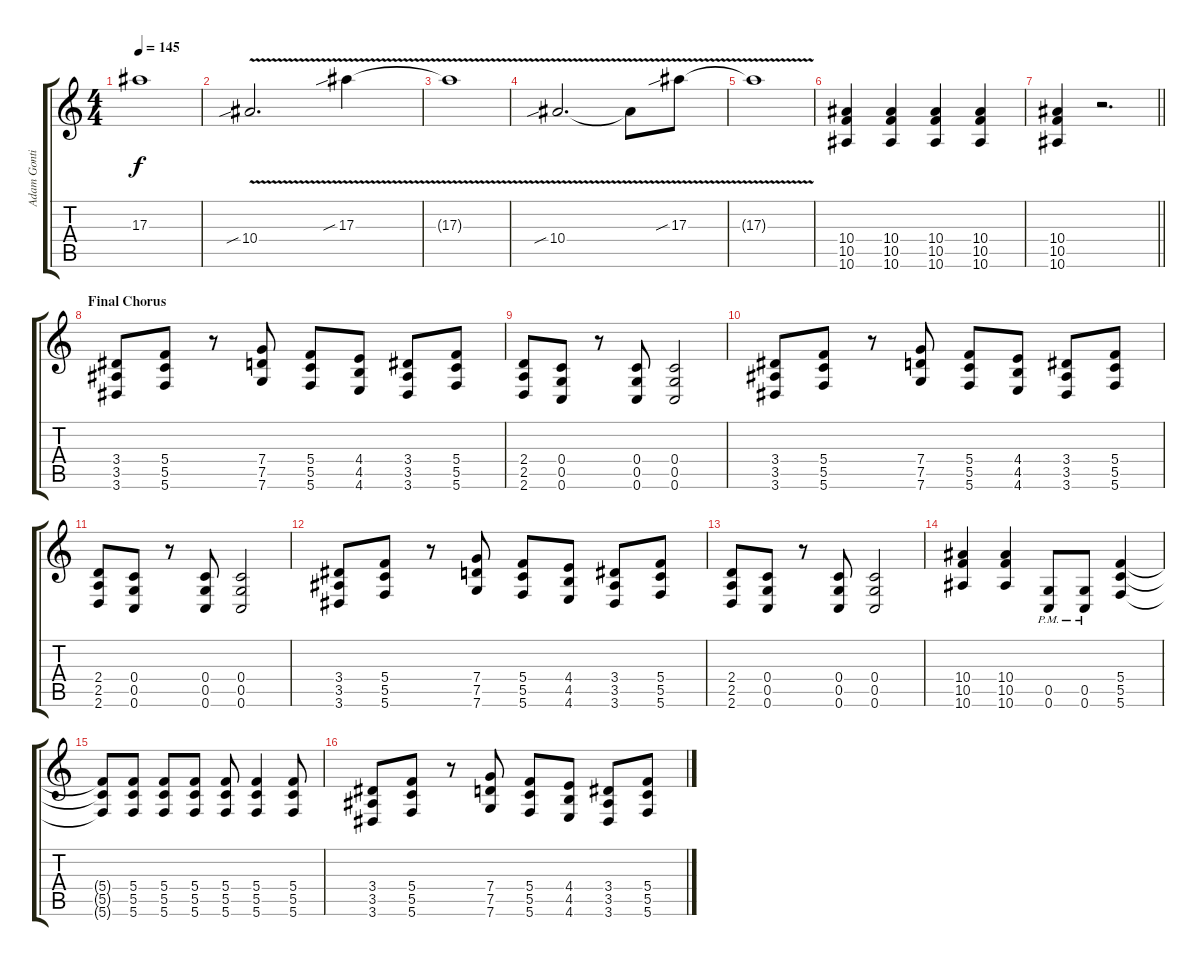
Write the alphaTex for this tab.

\track ("Adam Gontier" "Adam Gonti") {instrument overdrivenguitar}
\staff {score tabs}
\tuning (D4 A3 F3 C3 G2 C2) {hide}
\ts (4 4)
\tempo 145
\clef g2
\ks c
17.3{t}.1{dy f} |
10.4{v sib}.2{d} 17.3{v sib}.4 |
17.3{t}.1 |
10.4{v sib}.2{d} 10.4{t}.8 17.3{v sib}.8 |
17.3{t}.1 |
(10.4 10.5 10.6).4 (10.4 10.5 10.6).4 (10.4 10.5 10.6).4 (10.4 10.5 10.6).4 |
\barLineRight lightlight
(10.4 10.5 10.6).4 r.2{d} |
\section ("" "Final Chorus")
(3.4 3.5 3.6).8 (5.4 5.5 5.6).8 r.8 (7.4 7.5 7.6).8 (5.4 5.5 5.6).8 (4.4 4.5 4.6).8 (3.4 3.5 3.6).8 (5.4 5.5 5.6).8 |
(2.4 2.5 2.6).8 (0.4 0.5 0.6).8 r.8 (0.4 0.5 0.6).8 (0.4 0.5 0.6).2 |
(3.4 3.5 3.6).8 (5.4 5.5 5.6).8 r.8 (7.4 7.5 7.6).8 (5.4 5.5 5.6).8 (4.4 4.5 4.6).8 (3.4 3.5 3.6).8 (5.4 5.5 5.6).8 |
(2.4 2.5 2.6).8 (0.4 0.5 0.6).8 r.8 (0.4 0.5 0.6).8 (0.4 0.5 0.6).2 |
(3.4 3.5 3.6).8 (5.4 5.5 5.6).8 r.8 (7.4 7.5 7.6).8 (5.4 5.5 5.6).8 (4.4 4.5 4.6).8 (3.4 3.5 3.6).8 (5.4 5.5 5.6).8 |
(2.4 2.5 2.6).8 (0.4 0.5 0.6).8 r.8 (0.4 0.5 0.6).8 (0.4 0.5 0.6).2 |
(10.4 10.5 10.6).4 (10.4 10.5 10.6).4 (0.5{pm} 0.6{pm}).8 (0.5{pm} 0.6{pm}).8 (5.4 5.5 5.6).4 |
(5.4{t} 5.5{t} 5.6{t}).8 (5.4 5.5 5.6).8 (5.4 5.5 5.6).8 (5.4 5.5 5.6).8 (5.4 5.5 5.6).8 (5.4 5.5 5.6).4 (5.4 5.5 5.6).8 |
(3.4 3.5 3.6).8 (5.4 5.5 5.6).8 r.8 (7.4 7.5 7.6).8 (5.4 5.5 5.6).8 (4.4 4.5 4.6).8 (3.4 3.5 3.6).8 (5.4 5.5 5.6).8
